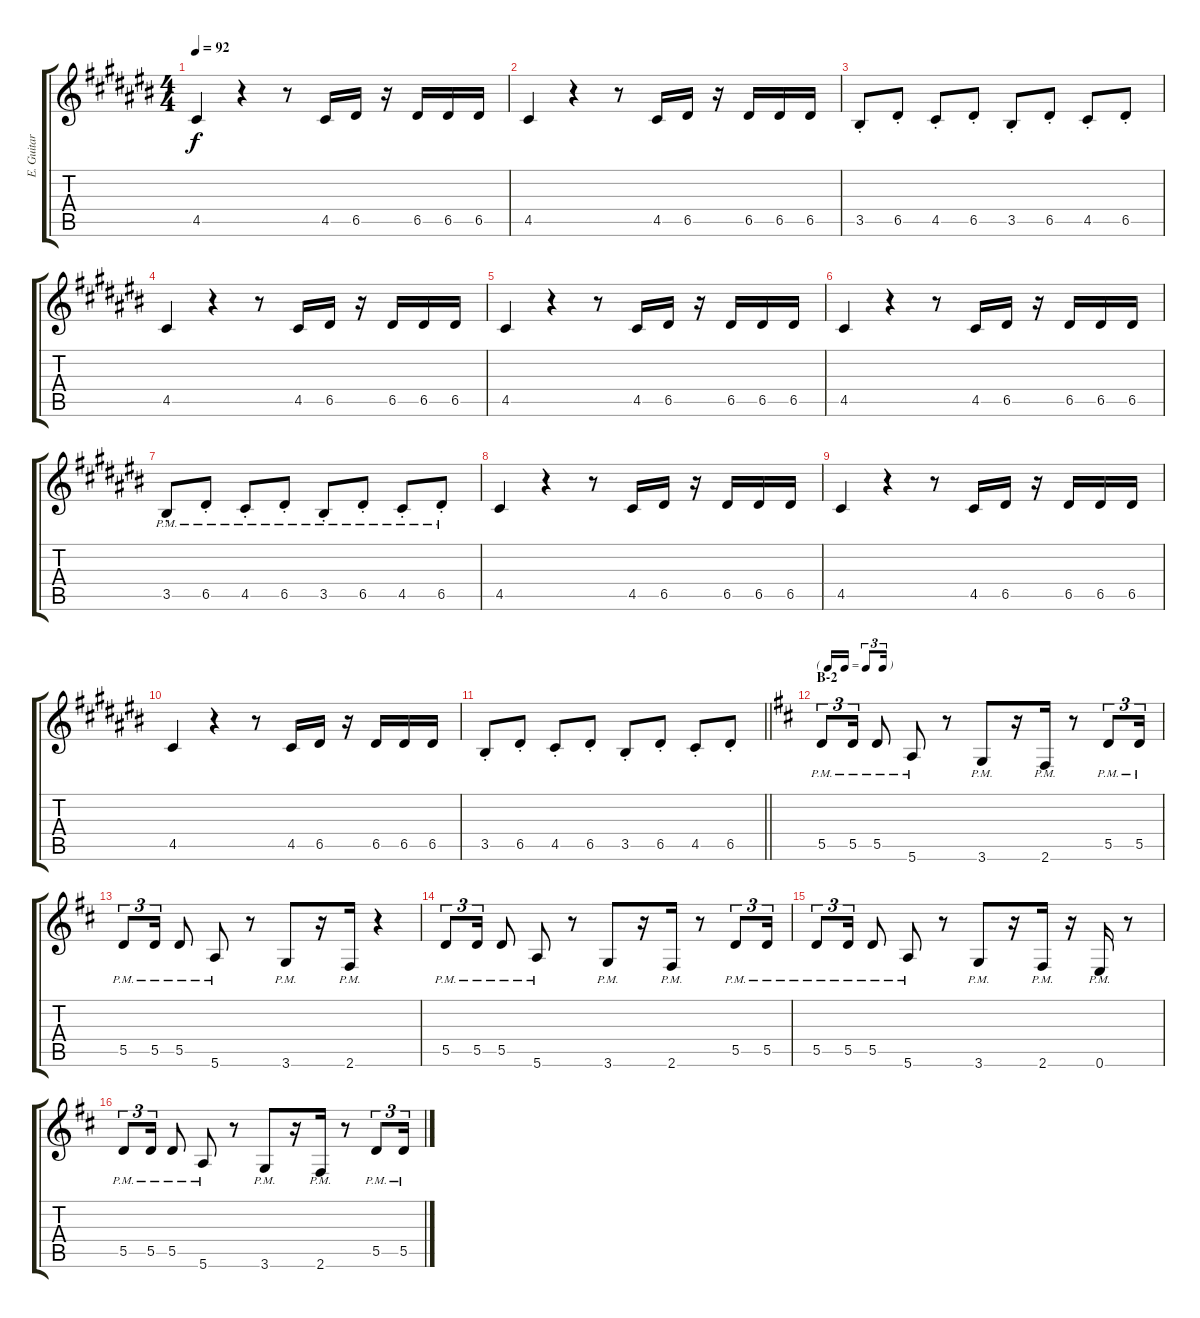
\track ("E. Guitar I" "E. Guitar ") {instrument overdrivenguitar}
\staff {score tabs}
\tuning (E4 B3 G3 D3 A2 E2) {hide}
\ts (4 4)
\tempo 92
\clef g2
\ks c#
4.5.4{dy f} r.4 r.8 4.5.16 6.5.16 r.16 6.5.16 6.5.16 6.5.16 |
4.5.4 r.4 r.8 4.5.16 6.5.16 r.16 6.5.16 6.5.16 6.5.16 |
3.5{st}.8 6.5{st}.8 4.5{st}.8 6.5{st}.8 3.5{st}.8 6.5{st}.8 4.5{st}.8 6.5{st}.8 |
4.5.4 r.4 r.8 4.5.16 6.5.16 r.16 6.5.16 6.5.16 6.5.16 |
4.5.4 r.4 r.8 4.5.16 6.5.16 r.16 6.5.16 6.5.16 6.5.16 |
4.5.4 r.4 r.8 4.5.16 6.5.16 r.16 6.5.16 6.5.16 6.5.16 |
3.5{pm st}.8 6.5{pm st}.8 4.5{pm st}.8 6.5{pm st}.8 3.5{pm st}.8 6.5{pm st}.8 4.5{pm st}.8 6.5{pm st}.8 |
4.5.4 r.4 r.8 4.5.16 6.5.16 r.16 6.5.16 6.5.16 6.5.16 |
4.5.4 r.4 r.8 4.5.16 6.5.16 r.16 6.5.16 6.5.16 6.5.16 |
4.5.4 r.4 r.8 4.5.16 6.5.16 r.16 6.5.16 6.5.16 6.5.16 |
\barLineRight lightlight
3.5{st}.8 6.5{st}.8 4.5{st}.8 6.5{st}.8 3.5{st}.8 6.5{st}.8 4.5{st}.8 6.5{st}.8 |
\tf triplet16th
\section ("" "B-2")
\ks d
5.5{pm}.8{tu (3 2)} 5.5{pm}.16{tu (3 2)} 5.5{pm}.8 5.6{pm}.8 r.8 3.6{pm}.8 r.16 2.6{pm}.16 r.8 5.5{pm}.8{tu (3 2)} 5.5{pm}.16{tu (3 2)} |
5.5{pm}.8{tu (3 2)} 5.5{pm}.16{tu (3 2)} 5.5{pm}.8 5.6{pm}.8 r.8 3.6{pm}.8 r.16 2.6{pm}.16 r.4 |
5.5{pm}.8{tu (3 2)} 5.5{pm}.16{tu (3 2)} 5.5{pm}.8 5.6{pm}.8 r.8 3.6{pm}.8 r.16 2.6{pm}.16 r.8 5.5{pm}.8{tu (3 2)} 5.5{pm}.16{tu (3 2)} |
5.5{pm}.8{tu (3 2)} 5.5{pm}.16{tu (3 2)} 5.5{pm}.8 5.6{pm}.8 r.8 3.6{pm}.8 r.16 2.6{pm}.16 r.16 0.6{pm}.16 r.8 |
5.5{pm}.8{tu (3 2)} 5.5{pm}.16{tu (3 2)} 5.5{pm}.8 5.6{pm}.8 r.8 3.6{pm}.8 r.16 2.6{pm}.16 r.8 5.5{pm}.8{tu (3 2)} 5.5{pm}.16{tu (3 2)}
